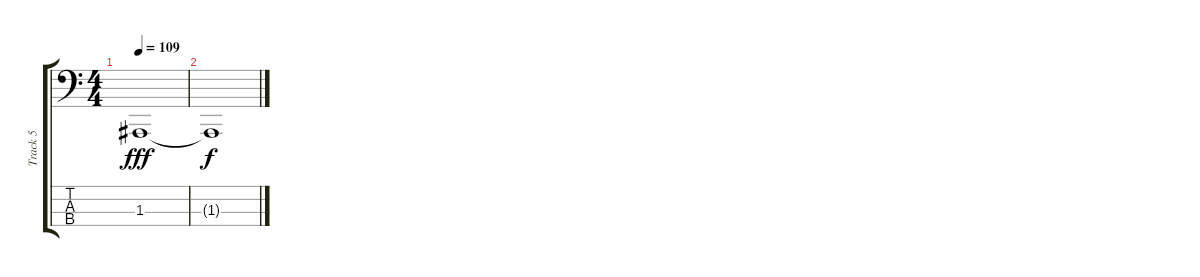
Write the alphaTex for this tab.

\track ("Track 5" "Track 5") {instrument pad8sweep}
\staff {score tabs}
\tuning (G2 D2 A1 E1) {hide}
\ts (4 4)
\tempo 109
\clef f4
\ks c
1.3.1{dy fff} |
1.3{t}.1{dy f}
